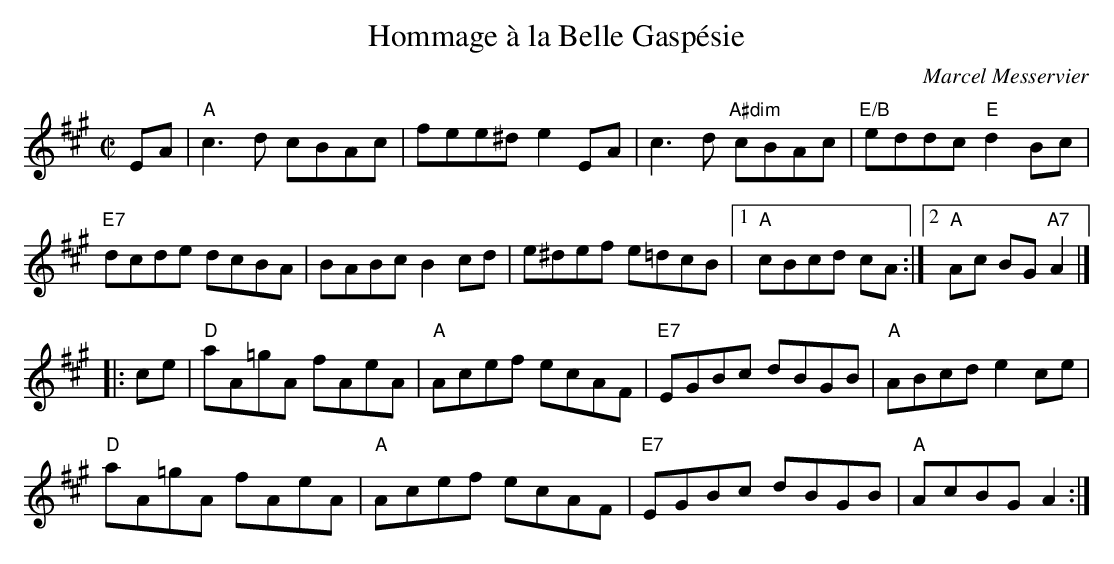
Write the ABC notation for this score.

X:1
T: Hommage \`a la Belle Gasp\'esie
C: Marcel Messervier
M: C|
L: 1/8
K: A
EA | "A"c3d cBAc | fee^d e2EA | c3d "A#dim"cBAc | "E/B"eddc "E"d2Bc |
 "E7"dcde dcBA | BABc B2cd \
| e^def e=dcB |1 "A"cBcd cA :|2 "A"Ac BG "A7"A2 |]
|: ce | "D"aA=gA fAeA | "A"Acef ecAF | "E7"EGBc dBGB | "A"ABcd e2 ce |
"D"aA=gA fAeA | "A"Acef ecAF | "E7"EGBc dBGB| "A"AcBG A2 :|
